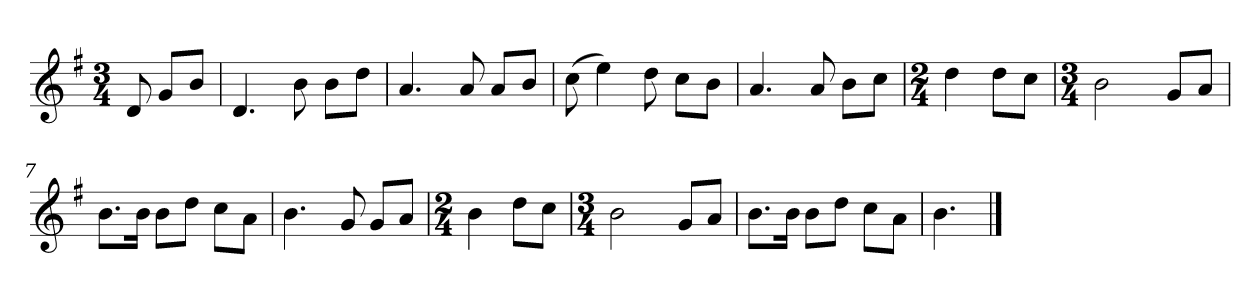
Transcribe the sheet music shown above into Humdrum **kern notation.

**kern
*part1
*staff1
*k[f#]
*M3/4
*MM120
=
8d
8gL
8bJ
=1
4.d
8b
8bL
8ddJ
=2
4.a
8a
8aL
8bJ
=3
(8cc
4ee)
8dd
8ccL
8bJ
=4
4.a
8a
8bL
8ccJ
=5
*M2/4
4dd
8ddL
8ccJ
=6
*M3/4
2b
8gL
8aJ
=7
8.bL
16bJk
8bL
8ddJ
8ccL
8aJ
=8
4.b
8g
8gL
8aJ
=9
*M2/4
4b
8ddL
8ccJ
=10
*M3/4
2b
8gL
8aJ
=11
8.bL
16bJk
8bL
8ddJ
8ccL
8aJ
=12
4.b
==
*-
